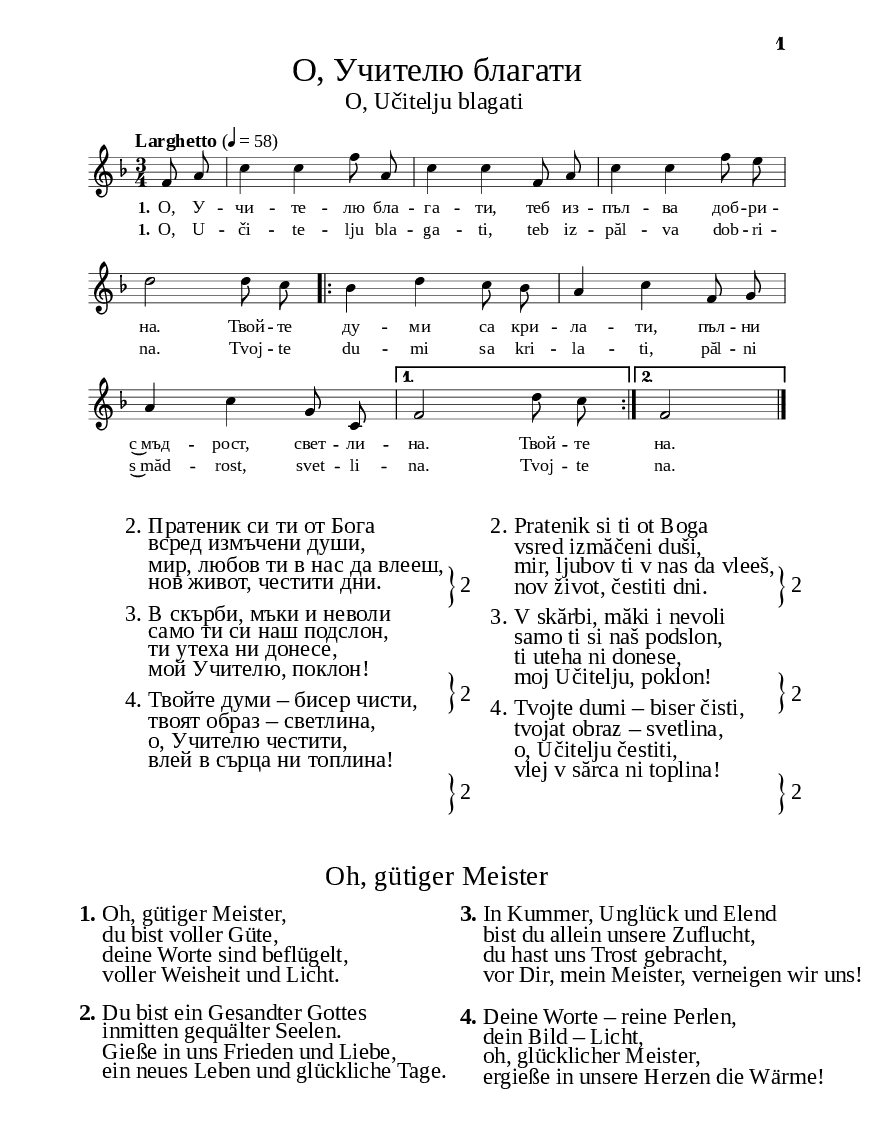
\version "2.24.4"

% include paper part and global functions
\include "include/globals.ily"

"rightBraces051" = \markup {
  \column {
    % repeat braces
    \translate #'(0 . -7.5 )
    \right-brace #20

    \translate #'(0 . -11.7 )
    \right-brace #20

    \translate #'(0 . -11.0 )
    \right-brace #20
  }
  \column {
    % repeat numbers
    \translate #'(0 . -8.1 )
    2

    \translate #'(0 . -15.0 )
    2

    \translate #'(0 . -13.5 )
    2
  }
}

\bookpart {
  \label #'ref051
  \tocItem \markup "О, Учителю благати – O, Učitelju blagati"
  \include "include/bookpart-paper.ily"
  \score {
    \include "include/score-layout.ily"

    \new Voice \absolute  {
      \clef treble
      \key f \major
      \time 3/4
      \tempoFunc "Larghetto" 4 "58"
      \partial 4
      \autoBeamOff
      f'8 a' c''4 c'' f''8 a' | c''4 c'' f'8 a' | c''4 c'' f''8 e'' \break
      d''2 d''8 c'' \repeat volta 2 {
        | bes'4 d'' c''8 bes' | a'4 c'' f'8 g' \break |
        a'4 c'' g'8 c'8 |
      } \alternative { { f'2 d''8 c''  | } { f'2 \break } } \bar "|."
    }

    \addlyrics {
      \set stanza = "1." О, У -- чи -- те -- лю бла -- га -- ти, теб из -- пъл -- ва доб -- ри --
      на. Твой -- те ду -- ми са кри -- ла -- ти, пъл -- ни
      с~мъд -- рост, свет -- ли -- на. Твой -- те на.
    }


    \addlyrics {
      \set stanza = "1." O, U -- či -- te -- lju bla -- ga -- ti, teb iz -- păl -- va dob -- ri --
      na. Tvoj -- te du -- mi sa kri -- la -- ti, păl -- ni
      s~măd -- rost, svet -- li -- na. Tvoj -- te na.
    }

    \header {
      title = \titleFunc "О, Учителю благати" "O, Učitelju blagati "
    }

    \midi{}

  } % score

  \markup \empty-two

  \markup \abs-fontsize #11 {
    \hspace #5
    \override #`(baseline-skip . ,bgCoupletBaselineSkip)
    \column {
      \line {   2. Пратеник си ти от Бога}

      \line {   "   "всред измъчени души,}

      \line {   "   "мир, любов ти в нас да влееш,}

      \line {   "   "нов живот, честити дни.}

      \vspace #0.5

      \line {   3. В скърби, мъки и неволи }

      \line {   "   "само ти си наш подслон,}

      \line {   "   "ти утеха ни донесе,}

      \line {   "   "мой Учителю, поклон!}

      \vspace #0.5

      \line {   4. Твойте думи – бисер чисти,}

      \line {   "   "твоят образ – светлина,}

      \line {   "   "о, Учителю честити,}

      \line {   "   "влей в сърца ни топлина!}
    }\"rightBraces051"

    \hspace #2
    \override #`(baseline-skip . ,bgCoupletBaselineSkip)
    \column {
      \line {   2. Pratenik si ti ot Boga}

      \line {   "   "vsred izmăčeni duši,}

      \line {   "   "mir, ljubov ti v nas da vleeš,}

      \line {   "   "nov život, čestiti dni.}

      \vspace #0.5

      \line {   3. V skărbi, măki i nevoli }

      \line {   "   "samo ti si naš podslon,}

      \line {   "   "ti uteha ni donese,}

      \line {   "   "moj Učitelju, poklon!}

      \vspace #0.5

      \line {   4. Tvojte dumi – biser čisti,}

      \line {   "   "tvojat obraz – svetlina,}

      \line {   "   "o, Učitelju čestiti,}

      \line {   "   "vlej v sărca ni toplina!}
    } %column
    \"rightBraces051"
  } % markup

  \markup \vspace #2

  % include foreign translation(s) of the song
  \version "2.24.4"

\markup \fill-line { \fontsize #deTitleFontSize "Oh, gütiger Meister" }
\markup \null
\markup \null
\markup \abs-fontsize #11 \override #`(baseline-skip . ,bgCoupletBaselineSkip) {
  \fill-line {
    \hspace #0.1
    \column {
      \line {
        \bold "1."
        \column {
          "Oh, gütiger Meister,"
          "du bist voller Güte,"
          "deine Worte sind beflügelt,"
          "voller Weisheit und Licht."
        }
      }
      \vspace #1
      \line {
        \bold "2."
        \column {
          "Du bist ein Gesandter Gottes"
          "inmitten gequälter Seelen."
          "Gieße in uns Frieden und Liebe,"
          "ein neues Leben und glückliche Tage."
        }
      }

    }
    \hspace #0.1
    % adds horizontal spacing between columns
    \column {
      \line {
        \bold "3."
        \column {
          "In Kummer, Unglück und Elend"
          "bist du allein unsere Zuflucht,"
          "du hast uns Trost gebracht,"
          "vor Dir, mein Meister, verneigen wir uns!"
        }
      }
      \vspace #1
      \line {
        \bold "4."
        \column {
          "Deine Worte – reine Perlen,"
          "dein Bild – Licht,"
          "oh, glücklicher Meister,"
          "ergieße in unsere Herzen die Wärme!"
        }
      }
      % adds vertical spacing between verses
    }\hspace #0.1
  }
}


} % bookpart
